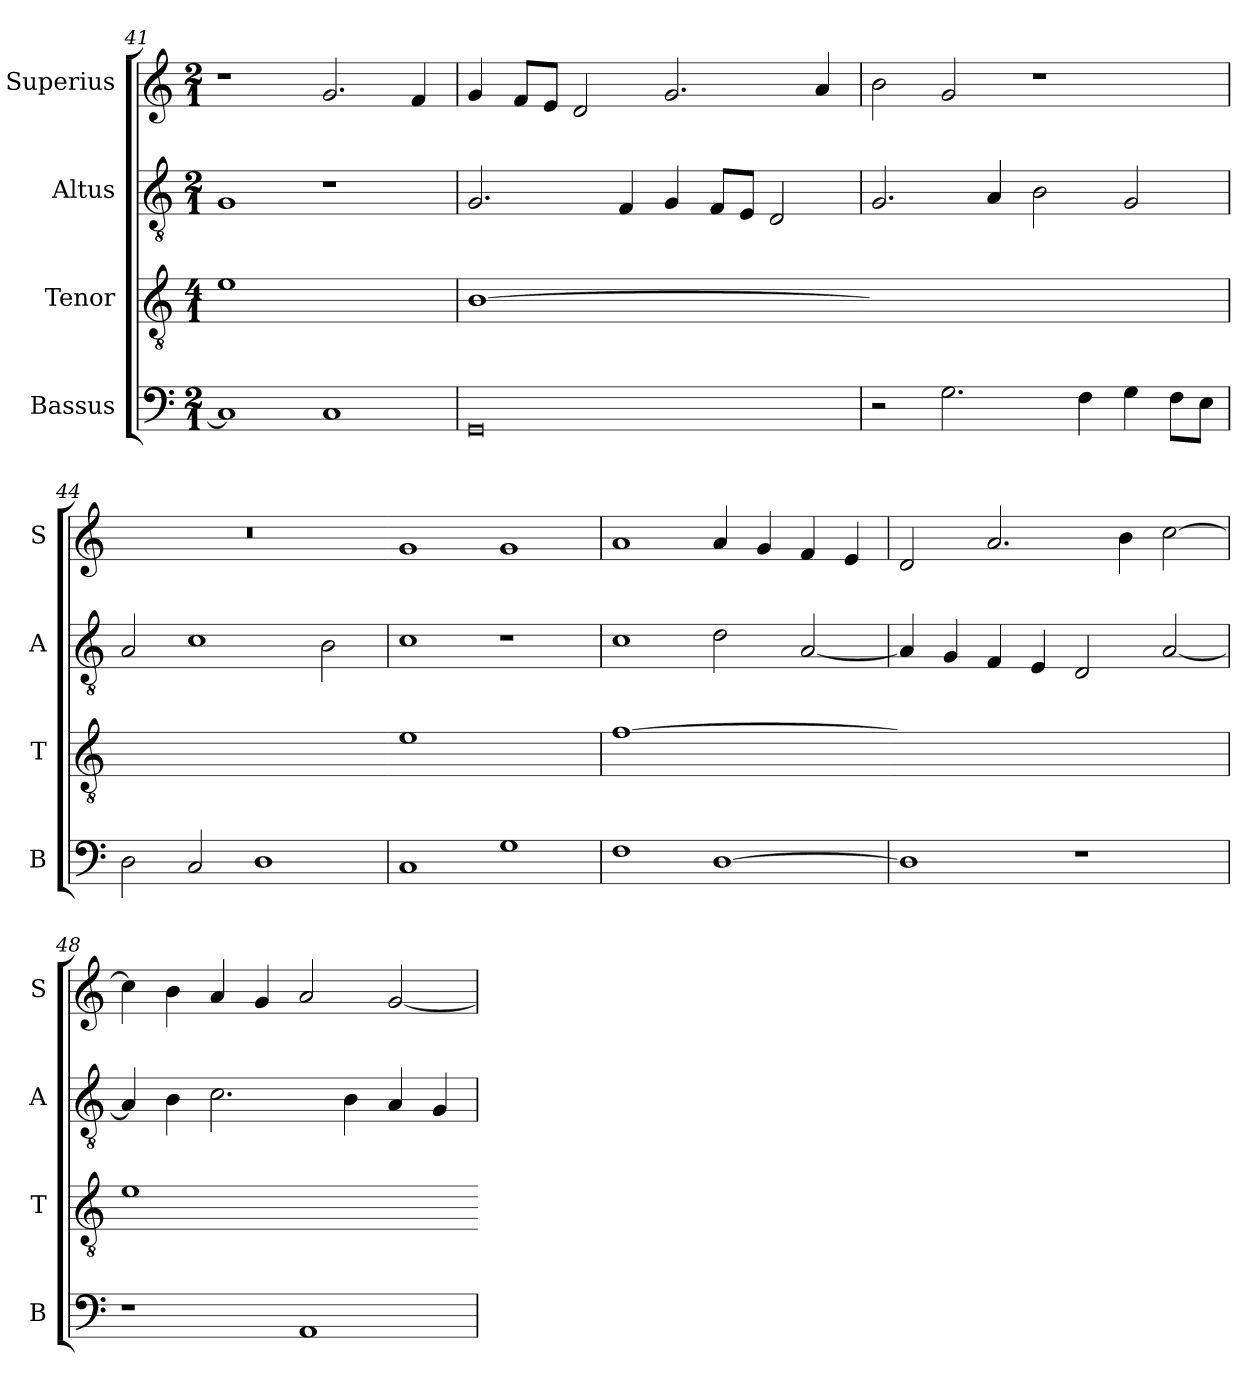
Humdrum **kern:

**kern	**kern	**kern	**kern
*part4	*part3	*part2	*part1
*staff4	*staff3	*staff2	*staff1
*I"Bassus	*I"Tenor	*I"Altus	*I"Superius
*I'B	*I'T	*I'A	*I'S
*clefF4	*clefGv2	*clefGv2	*clefG2
*k[]	*k[]	*k[]	*k[]
*M2/1	*M4/1	*M2/1	*M2/1
=41	=41	=41	=41
!	!LO:N:vis=1	!	!
1C]	0e	1G	1r
1C	.	1r	2.g
.	.	.	4f
=42	=42	=42	=42
!	!LO:N:vis=1	!	!
0GG	[0B	2.G	4g
.	.	.	8fL
.	.	.	8eJ
.	.	.	2d
.	.	4F	.
.	.	4G	2.g
.	.	8FL	.
.	.	8EJ	.
.	.	2D	.
.	.	.	4a
=43	=43-	=43	=43
!	!LO:N:vis=1	!	!
2r	0Byy]	2.G	2b
2.G	.	.	2g
.	.	4A	.
.	.	2B	1r
4F	.	.	.
4G	.	2G	.
8FL	.	.	.
8EJ	.	.	.
=44	=44	=44	=44
!	!LO:N:vis=1	!	!
2D	0r	2A	0r
2C	.	1c	.
1D	.	.	.
.	.	2B	.
=45	=45-	=45	=45
!	!LO:N:vis=1	!	!
1C	0e	1c	1g
1G	.	1r	1g
=46	=46	=46	=46
!	!LO:N:vis=1	!	!
1F	[0f	1c	1a
[1D	.	2d	4a
.	.	.	4g
.	.	[2A	4f
.	.	.	4e
=47	=47-	=47	=47
!	!LO:N:vis=1	!	!
1D]	0fyy]	4A]	2d
.	.	4G	.
.	.	4F	2.a
.	.	4E	.
1r	.	2D	.
.	.	.	4b
.	.	[2A	[2cc
=48	=48	=48	=48
!	!LO:N:vis=1	!	!
1r	0e	4A]	4cc]
.	.	4B	4b
.	.	2.c	4a
.	.	.	4g
1AA	.	.	2a
.	.	4B	.
.	.	4A	[2g
.	.	4G	.
=	=-	=	=
*-	*-	*-	*-
